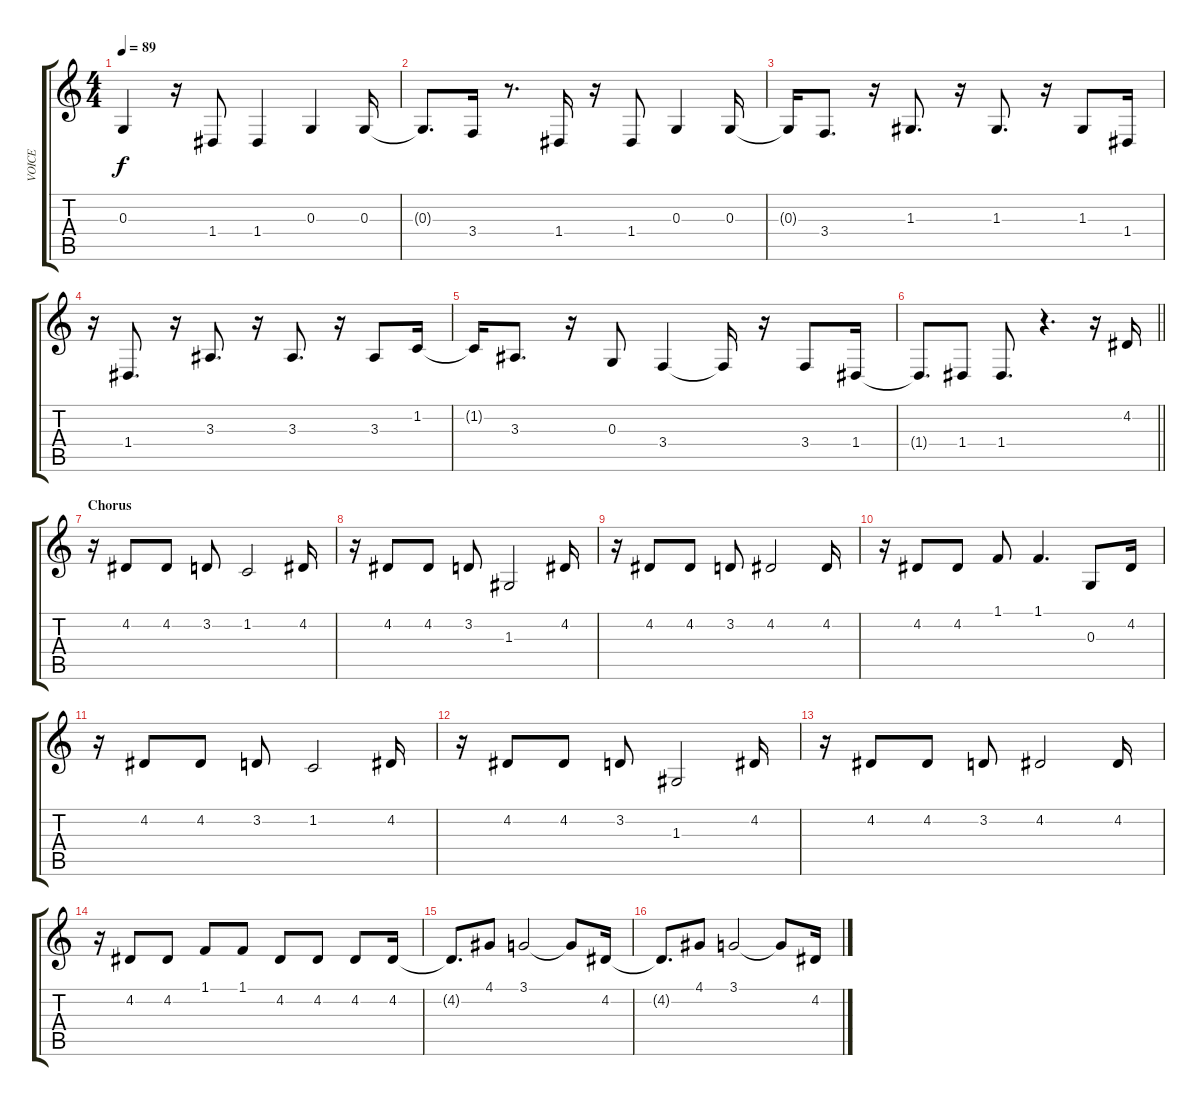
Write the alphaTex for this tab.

\track ("VOICE" "VOICE") {instrument flute}
\staff {score tabs}
\tuning (E4 B3 G3 D3 A2 E2) {hide}
\ts (4 4)
\tempo 89
\clef g2
\ks c
0.3{t}.4{dy f} r.16 1.4.8 1.4.4 0.3.4 0.3.16 |
0.3{t}.8{d} 3.4.16 r.8{d} 1.4.16 r.16 1.4.8 0.3.4 0.3.16 |
0.3{t}.16 3.4.8{d} r.16 1.3.8{d} r.16 1.3.8{d} r.16 1.3.8 1.4.16 |
r.16 1.4.8{d} r.16 3.3.8{d} r.16 3.3.8{d} r.16 3.3.8 1.2.16 |
1.2{t}.16 3.3.8{d} r.16 0.3.8 3.4.4 3.4{t}.16 r.16 3.4.8 1.4.16 |
\barLineRight lightlight
1.4{t}.8{d} 1.4.8 1.4.8{d} r.4{d} r.16 4.2.16 |
\section ("" "Chorus")
r.16 4.2.8 4.2.8 3.2.8 1.2.2 4.2.16 |
r.16 4.2.8 4.2.8 3.2.8 1.3.2 4.2.16 |
r.16 4.2.8 4.2.8 3.2.8 4.2.2 4.2.16 |
r.16 4.2.8 4.2.8 1.1.8 1.1.4{d} 0.3.8 4.2.16 |
r.16 4.2.8 4.2.8 3.2.8 1.2.2 4.2.16 |
r.16 4.2.8 4.2.8 3.2.8 1.3.2 4.2.16 |
r.16 4.2.8 4.2.8 3.2.8 4.2.2 4.2.16 |
r.16 4.2.8 4.2.8 1.1.8 1.1.8 4.2.8 4.2.8 4.2.8 4.2.16 |
4.2{t}.8{d} 4.1.8 3.1.2 3.1{t}.8 4.2.16 |
4.2{t}.8{d} 4.1.8 3.1.2 3.1{t}.8 4.2.16
